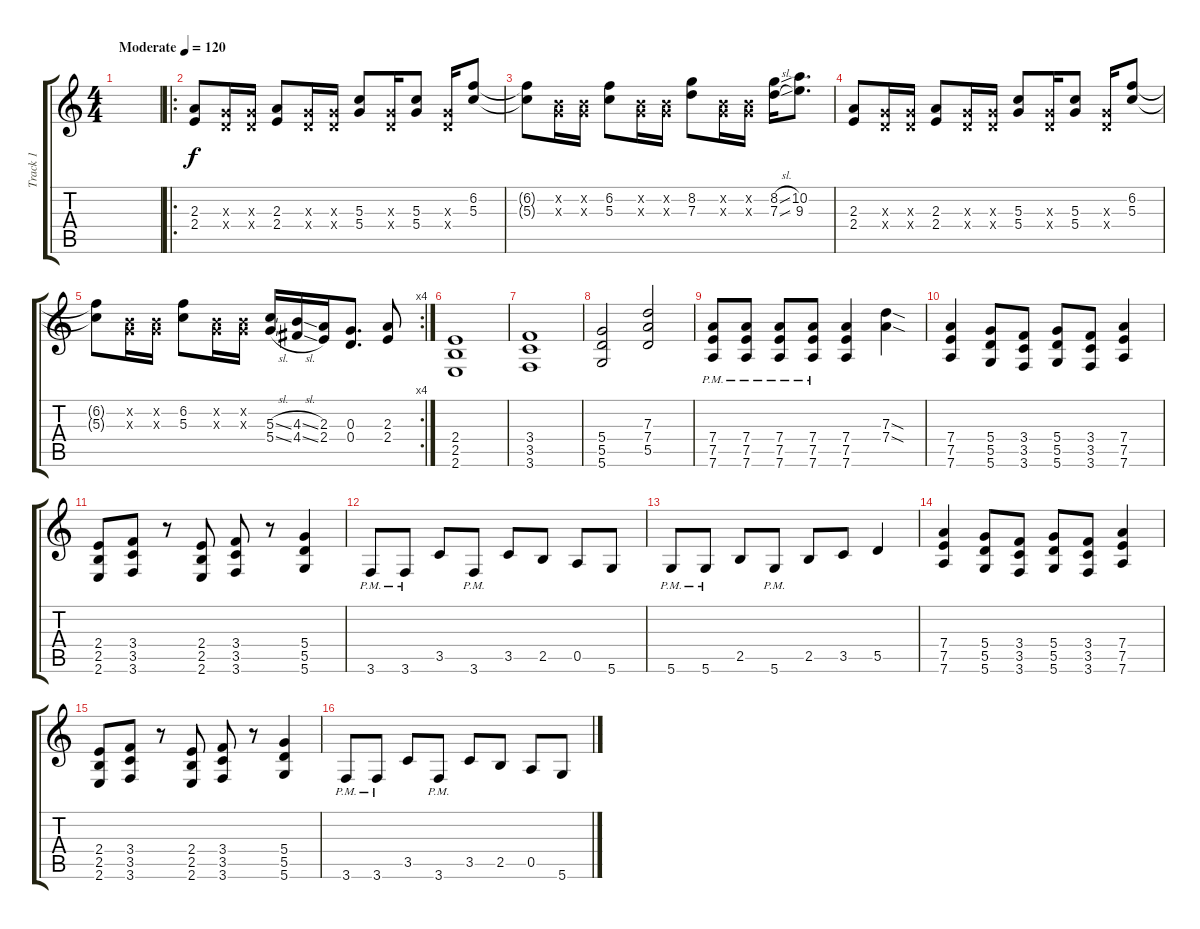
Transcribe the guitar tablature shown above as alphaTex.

\track ("Track 1" "Track 1") {instrument distortionguitar}
\staff {score tabs}
\tuning (E4 B3 G3 D3 A2 D2) {hide}
\ts (4 4)
\tempo (120 "Moderate")
\clef g2
\ks c
|
\ro
(2.3 2.4).8 (0.3{x} 0.4{x}).16 (0.3{x} 0.4{x}).16 (2.3 2.4).8 (0.3{x} 0.4{x}).16 (0.3{x} 0.4{x}).16 (5.3 5.4).8 (0.3{x} 0.4{x}).16 (5.3 5.4).8 (0.3{x} 0.4{x}).16 (6.2 5.3).8 |
(6.2{t} 5.3{t}).8 (0.2{x} 0.3{x}).16 (0.2{x} 0.3{x}).16 (6.2 5.3).8 (0.2{x} 0.3{x}).16 (0.2{x} 0.3{x}).16 (8.2 7.3).8 (0.2{x} 0.3{x}).16 (0.2{x} 0.3{x}).16 (8.2{sl} 7.3{sl}).16 (10.2 9.3).8{d} |
(2.3 2.4).8 (0.3{x} 0.4{x}).16 (0.3{x} 0.4{x}).16 (2.3 2.4).8 (0.3{x} 0.4{x}).16 (0.3{x} 0.4{x}).16 (5.3 5.4).8 (0.3{x} 0.4{x}).16 (5.3 5.4).8 (0.3{x} 0.4{x}).16 (6.2 5.3).8 |
\rc 4
(6.2{t} 5.3{t}).8 (0.2{x} 0.3{x}).16 (0.2{x} 0.3{x}).16 (6.2 5.3).8 (0.2{x} 0.3{x}).16 (0.2{x} 0.3{x}).16 (5.3{sl} 5.4{sl}).16 (4.3{sl} 4.4{sl}).16 (2.3 2.4).16 (0.3 0.4).8{d} (2.3 2.4).8 |
(2.4 2.5 2.6).1 |
(3.4 3.5 3.6).1 |
(5.4 5.5 5.6).2 (7.3 7.4 5.5).2 |
(7.4{pm} 7.5{pm} 7.6{pm}).8 (7.4{pm} 7.5{pm} 7.6{pm}).8 (7.4{pm} 7.5{pm} 7.6{pm}).8 (7.4{pm} 7.5{pm} 7.6{pm}).8 (7.4 7.5 7.6).4 (7.3{sod} 7.4{sod}).4 |
(7.4 7.5 7.6).4 (5.4 5.5 5.6).8 (3.4 3.5 3.6).8 (5.4 5.5 5.6).8 (3.4 3.5 3.6).8 (7.4 7.5 7.6).4 |
(2.4 2.5 2.6).8 (3.4 3.5 3.6).8 r.8 (2.4 2.5 2.6).8 (3.4 3.5 3.6).8 r.8 (5.4 5.5 5.6).4 |
3.6{pm}.8 3.6{pm}.8 3.5.8 3.6{pm}.8 3.5.8 2.5.8 0.5.8 5.6.8 |
5.6{pm}.8 5.6{pm}.8 2.5.8 5.6{pm}.8 2.5.8 3.5.8 5.5.4 |
(7.4 7.5 7.6).4 (5.4 5.5 5.6).8 (3.4 3.5 3.6).8 (5.4 5.5 5.6).8 (3.4 3.5 3.6).8 (7.4 7.5 7.6).4 |
(2.4 2.5 2.6).8 (3.4 3.5 3.6).8 r.8 (2.4 2.5 2.6).8 (3.4 3.5 3.6).8 r.8 (5.4 5.5 5.6).4 |
3.6{pm}.8 3.6{pm}.8 3.5.8 3.6{pm}.8 3.5.8 2.5.8 0.5.8 5.6.8
